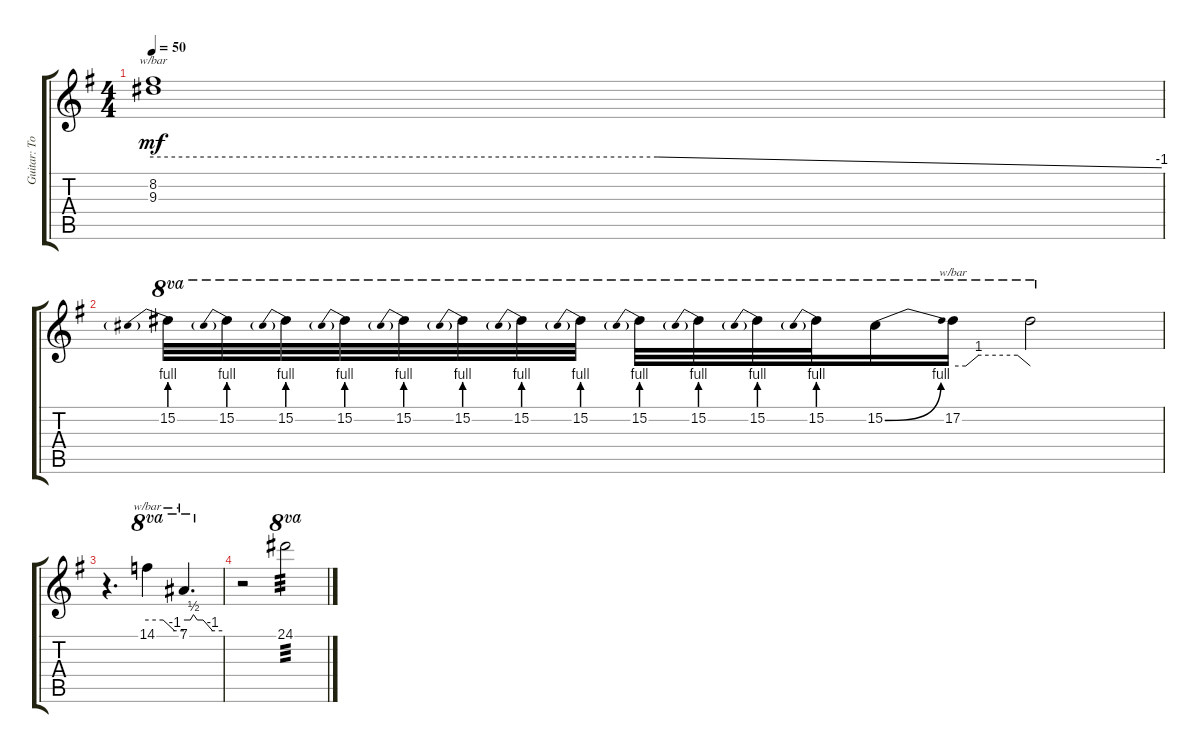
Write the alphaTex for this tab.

\track ("Guitar: Tony" "Guitar: To") {instrument overdrivenguitar}
\staff {score tabs}
\tuning (Eb4 Bb3 Gb3 Db3 Ab2 Eb2) {hide}
\ts (4 4)
\tempo 50
\clef g2
\ks g
(8.2 9.3).1{tbe (custom default 0 0 30 0 60 -4) dy mf} |
15.2{be (prebend 0 4 60 4)}.32{ot 8va} 15.2{be (prebend 0 4 60 4)}.32{ot 8va} 15.2{be (prebend 0 4 60 4)}.32{ot 8va} 15.2{be (prebend 0 4 60 4)}.32{ot 8va} 15.2{be (prebend 0 4 60 4)}.32{ot 8va} 15.2{be (prebend 0 4 60 4)}.32{ot 8va} 15.2{be (prebend 0 4 60 4)}.32{ot 8va} 15.2{be (prebend 0 4 60 4)}.32{ot 8va} 15.2{be (prebend 0 4 60 4)}.32{ot 8va} 15.2{be (prebend 0 4 60 4)}.32{ot 8va} 15.2{be (prebend 0 4 60 4)}.32{ot 8va} 15.2{be (prebend 0 4 60 4)}.32{ot 8va} 15.2{be (bend 0 0 60 4)}.16{ot 8va} 17.2.16{tbe (custom default 0 0 10 0 20 4 50 4 60 0) ot 8va} 17.2{t}.2{ot 8va} |
r.4{d} 14.1.4{tbe (custom default 0 0 26 0 45 -4 60 -4) ot 8va} 7.1.4{d tbe (custom default 0 0 10 0 15 2 21 0 30 0 45 -4 60 -4) ot 8va} |
r.2 24.1.2{ot 8va tp 3}
